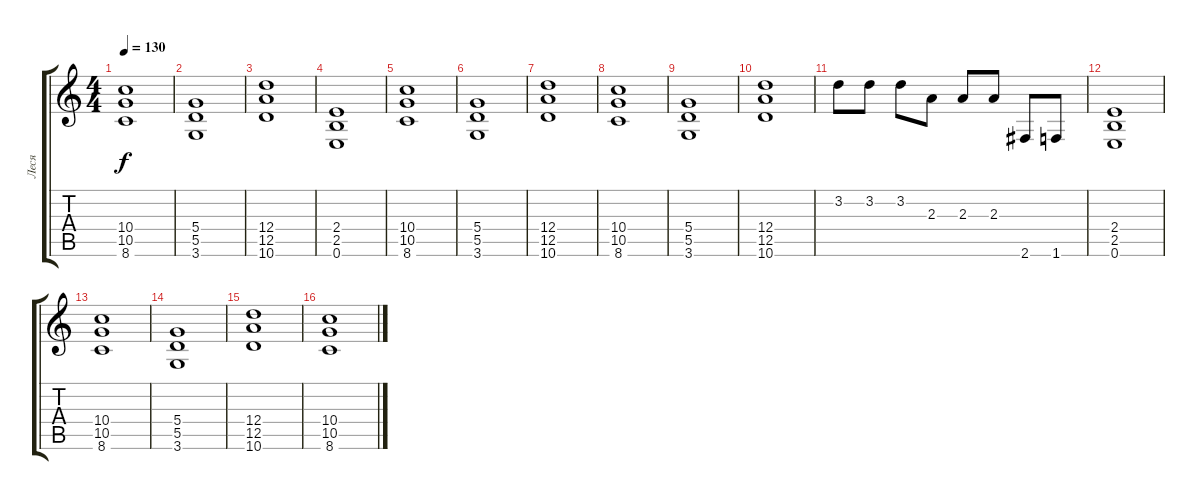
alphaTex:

\track ("Леся" "Леся") {instrument overdrivenguitar}
\staff {score tabs}
\tuning (E4 B3 G3 D3 A2 E2) {hide}
\ts (4 4)
\tempo 130
\clef g2
\ks c
(10.4 10.5 8.6).1{dy f} |
(5.4 5.5 3.6).1 |
(12.4 12.5 10.6).1 |
(2.4 2.5 0.6).1 |
(10.4 10.5 8.6).1 |
(5.4 5.5 3.6).1 |
(12.4 12.5 10.6).1 |
(10.4 10.5 8.6).1 |
(5.4 5.5 3.6).1 |
(12.4 12.5 10.6).1 |
3.2.8 3.2.8 3.2.8 2.3.8 2.3.8 2.3.8 2.6.8 1.6.8 |
(2.4 2.5 0.6).1 |
(10.4 10.5 8.6).1 |
(5.4 5.5 3.6).1 |
(12.4 12.5 10.6).1 |
(10.4 10.5 8.6).1
